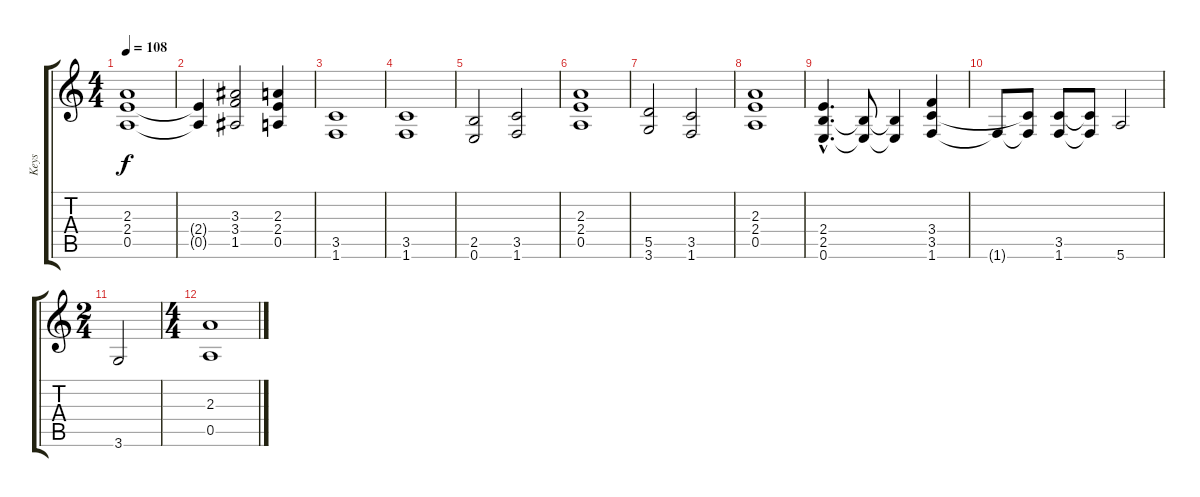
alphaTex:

\track ("Keys" "Keys") {instrument synthstrings2}
\staff {score tabs}
\tuning (E5 B4 G4 D4 A3 E3) {hide}
\ts (4 4)
\tempo 108
\clef g2
\ks c
(2.3 2.4 0.5).1{dy f} |
(2.4{t} 0.5{t}).4 (3.3 3.4 1.5).2 (2.3 2.4 0.5).4 |
(3.5 1.6).1 |
(3.5 1.6).1 |
(2.5 0.6).2 (3.5 1.6).2 |
(2.3 2.4 0.5).1 |
(5.5 3.6).2 (3.5 1.6).2 |
(2.3 2.4 0.5).1 |
(2.4{hac} 2.5{hac} 0.6{hac}).4{d} (2.5{t} 0.6{t}).8 (2.5{t} 0.6{t}).4 (3.4 3.5 1.6).4 |
1.6{t}.8 (3.5{t} 1.6{t}).8 (3.5 1.6).8 (3.5{t} 1.6{t}).8 5.6.2 |
\ts (2 4)
3.6.2 |
\ts (4 4)
(2.3 0.5).1
